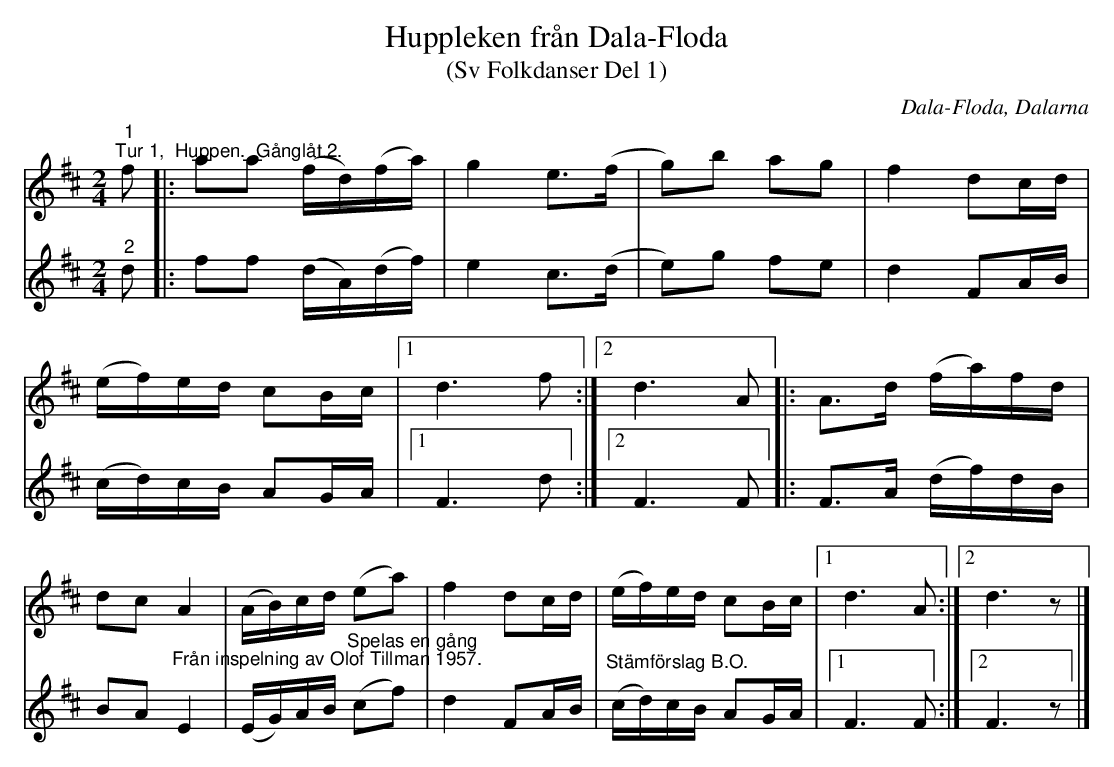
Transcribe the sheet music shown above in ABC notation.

X:1
T:Huppleken från Dala-Floda
T:(Sv Folkdanser Del 1)
O:Dala-Floda, Dalarna
L:1/16
M:2/4
K:D
V:1
"^1""^Tur 1,  Huppen.  Gånglåt 2." f2 |: a2a2 (fd)(fa) | g4 e2>(f2 | g2)b2 a2g2 | f4 d2cd |
(ef)ed c2Bc |1 d6 f2 :|2 d6 A2 |: A2>d2 (fa)fd |
d2c2 A4 | (AB)cd (e2a2) | f4 d2cd | (ef)ed c2Bc |1 d6 A2 :|2 d6 z2 |]
V:2
"^2" d2 |: f2f2 (dA)(df) | e4 c2>(d2 | e2)g2 f2e2 | d4 F2AB |
(cd)cB A2GA |1 F6 d2 :|2 F6 F2 |: F2>A2 (df)dB |
B2A2"^Från inspelning av Olof Tillman 1957." E4 | (EG)AB"^Spelas en gång" (c2f2) | d4 F2AB | "^Stämförslag B.O."(cd)cB A2GA |1 F6 F2 :|2 F6 z2 |]
